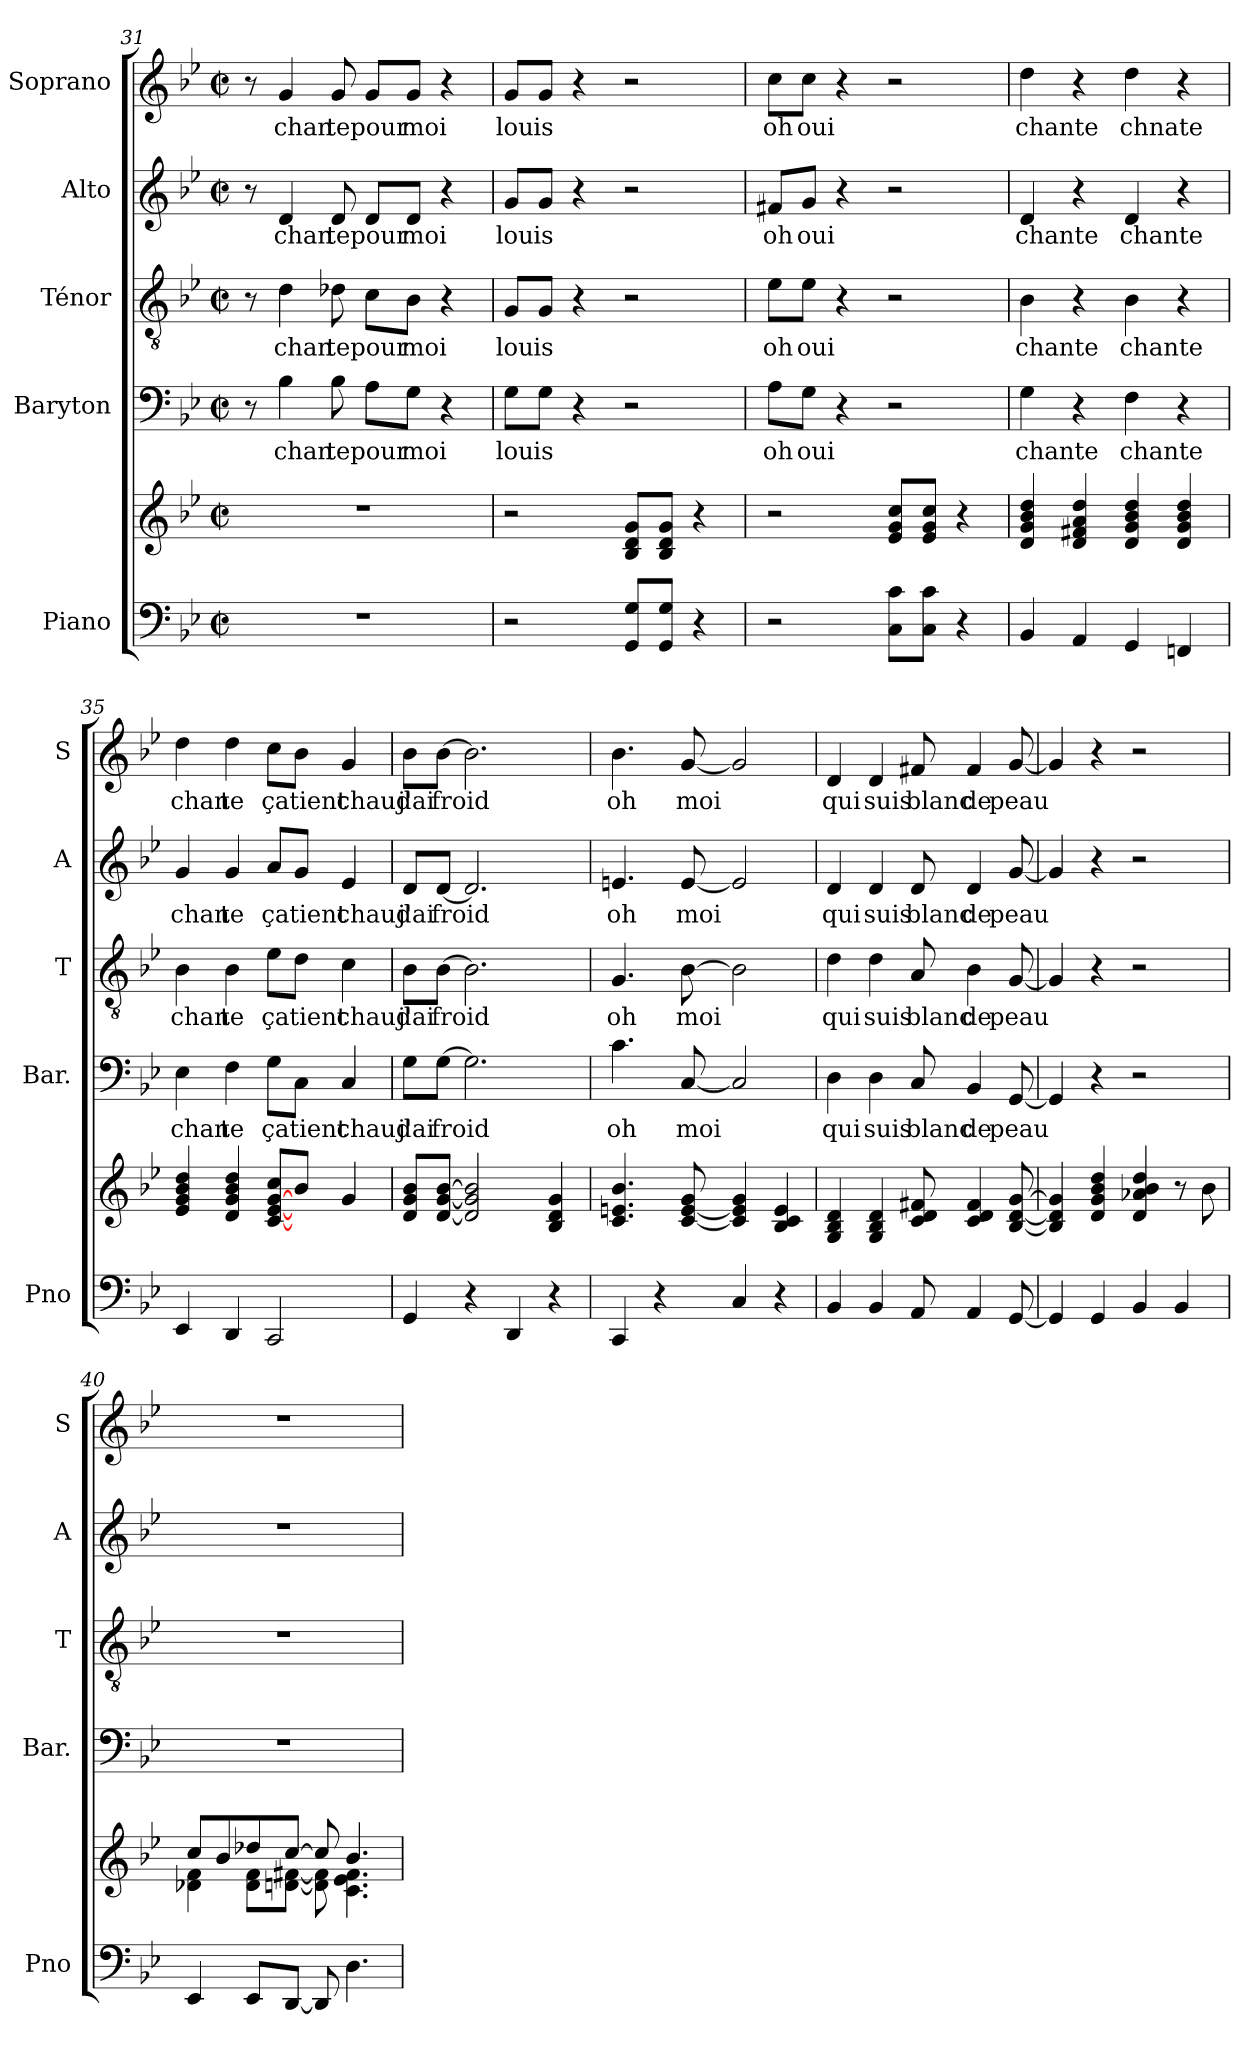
**kern	**kern	**kern	**text	**kern	**text	**kern	**text	**kern	**text
*part5	*part5	*part4	*part4	*part3	*part3	*part2	*part2	*part1	*part1
*staff6	*staff5	*staff4	*staff4	*staff3	*staff3	*staff2	*staff2	*staff1	*staff1
*I"Piano	*	*I"Baryton	*	*I"Ténor	*	*I"Alto	*	*I"Soprano	*
*I'Pno	*	*I'Bar.	*	*I'T	*	*I'A	*	*I'S	*
*clefF4	*clefG2	*clefF4	*	*clefGv2	*	*clefG2	*	*clefG2	*
*k[b-e-]	*k[b-e-]	*k[b-e-]	*	*k[b-e-]	*	*k[b-e-]	*	*k[b-e-]	*
*B-:	*B-:	*B-:	*	*B-:	*	*B-:	*	*B-:	*
*M2/2	*M2/2	*M2/2	*	*M2/2	*	*M2/2	*	*M2/2	*
*met(c|)	*met(c|)	*met(c|)	*	*met(c|)	*	*met(c|)	*	*met(c|)	*
=31	=31	=31	=31	=31	=31	=31	=31	=31	=31
1r	1r	8r	.	8r	.	8r	.	8r	.
!	!	!	!LO:LY:b	!	!LO:LY:b	!	!LO:LY:b	!	!LO:LY:b
.	.	4B-\	chan	4d\	chan	4d/	chan	4g/	chan
!	!	!	!LO:LY:b	!	!LO:LY:b	!	!LO:LY:b	!	!LO:LY:b
.	.	8B-\	te	8d-X\	te	8d/	te	8g/	te
!	!	!	!LO:LY:b	!	!LO:LY:b	!	!LO:LY:b	!	!LO:LY:b
.	.	8A\L	pour	8c\L	pour	8d/L	pour	8g/L	pour
!	!	!	!LO:LY:b	!	!LO:LY:b	!	!LO:LY:b	!	!LO:LY:b
.	.	8G\J	moi	8B-\J	moi	8d/J	moi	8g/J	moi
.	.	4r	.	4r	.	4r	.	4r	.
=32	=32	=32	=32	=32	=32	=32	=32	=32	=32
!	!	!	!LO:LY:b	!	!LO:LY:b	!	!LO:LY:b	!	!LO:LY:b
2r	2r	8G\L	lou	8G/L	lou	8g/L	lou	8g/L	lou
!	!	!	!LO:LY:b	!	!LO:LY:b	!	!LO:LY:b	!	!LO:LY:b
.	.	8G\J	is	8G/J	is	8g/J	is	8g/J	is
.	.	4r	.	4r	.	4r	.	4r	.
8GG/ 8G/L	8B-/ 8d/ 8g/L	2r	.	2r	.	2r	.	2r	.
8GG/ 8G/J	8B-/ 8d/ 8g/J	.	.	.	.	.	.	.	.
4r	4r	.	.	.	.	.	.	.	.
!!LO:LB:g=z
=33	=33	=33	=33	=33	=33	=33	=33	=33	=33
!	!	!	!LO:LY:b	!	!LO:LY:b	!	!LO:LY:b	!	!LO:LY:b
2r	2r	8A\L	oh	8e-\L	oh	8f#X/L	oh	8cc\L	oh
!	!	!	!LO:LY:b	!	!LO:LY:b	!	!LO:LY:b	!	!LO:LY:b
.	.	8G\J	oui	8e-\J	oui	8g/J	oui	8cc\J	oui
.	.	4r	.	4r	.	4r	.	4r	.
8C\ 8c\L	8e-/ 8g/ 8cc/L	2r	.	2r	.	2r	.	2r	.
8C\ 8c\J	8e-/ 8g/ 8cc/J	.	.	.	.	.	.	.	.
4r	4r	.	.	.	.	.	.	.	.
=34	=34	=34	=34	=34	=34	=34	=34	=34	=34
!	!	!	!LO:LY:b	!	!LO:LY:b	!	!LO:LY:b	!	!LO:LY:b
4BB-/	4d/ 4g/ 4b-/ 4dd/	4G\	chante	4B-\	chante	4d/	chante	4dd\	chante
4AA/	4d/ 4f#X/ 4a/ 4dd/	4r	.	4r	.	4r	.	4r	.
!	!	!	!LO:LY:b	!	!LO:LY:b	!	!LO:LY:b	!	!LO:LY:b
4GG/	4d/ 4g/ 4b-/ 4dd/	4F\	chante	4B-\	chante	4d/	chante	4dd\	chnate
4FFn/	4d/ 4g/ 4b-/ 4dd/	4r	.	4r	.	4r	.	4r	.
=35	=35	=35	=35	=35	=35	=35	=35	=35	=35
!	!	!	!LO:LY:b	!	!LO:LY:b	!	!LO:LY:b	!	!LO:LY:b
4EE-/	4e-/ 4g/ 4b-/ 4dd/	4E-\	chan	4B-\	chan	4g/	chan	4dd\	chan
!	!	!	!LO:LY:b	!	!LO:LY:b	!	!LO:LY:b	!	!LO:LY:b
4DD/	4d/ 4g/ 4b-/ 4dd/	4F\	te	4B-\	te	4g/	te	4dd\	te
!	!	!	!LO:LY:b	!	!LO:LY:b	!	!LO:LY:b	!	!LO:LY:b
2CC/	[8c/ [8e-/ [8g/ 8cc/L	8G\L	ça	8e-\L	ça	8a/L	ça	8cc\L	ça
!	!	!	!LO:LY:b	!	!LO:LY:b	!	!LO:LY:b	!	!LO:LY:b
.	8b-/J	8C\J	tient	8d\J	tient	8g/J	tient	8b-\J	tient
!	!	!	!LO:LY:b	!	!LO:LY:b	!	!LO:LY:b	!	!LO:LY:b
.	4g/	4C/	chaud	4c\	chaud	4e-/	chaud	4g/	chaud
=36	=36	=36	=36	=36	=36	=36	=36	=36	=36
!	!	!	!LO:LY:b	!	!LO:LY:b	!	!LO:LY:b	!	!LO:LY:b
4GG/	8d/ 8g/ 8b-/L	8G\L	j'ai	8B-\L	j'ai	8d/L	j'ai	8b-\L	j'ai
!	!	!	!LO:LY:b	!	!LO:LY:b	!	!LO:LY:b	!	!LO:LY:b
.	[8d/ [8g/ [8b-/J	[8G\J	froid	[8B-\J	froid	[8d/J	froid	[8b-\J	froid
4r	2d/] 2g/] 2b-/]	2.G\]	.	2.B-\]	.	2.d/]	.	2.b-\]	.
4DD/	.	.	.	.	.	.	.	.	.
4r	4B-/ 4d/ 4g/	.	.	.	.	.	.	.	.
!!LO:PB:g=z
=37	=37	=37	=37	=37	=37	=37	=37	=37	=37
!	!	!	!LO:LY:b	!	!LO:LY:b	!	!LO:LY:b	!	!LO:LY:b
4CC/	4.c/ 4.en/ 4.b-/	4.c\	oh	4.G/	oh	4.en/	oh	4.b-\	oh
4r	.	.	.	.	.	.	.	.	.
!	!	!	!LO:LY:b	!	!LO:LY:b	!	!LO:LY:b	!	!LO:LY:b
.	[8c/ [8e/ 8g/	[8C/	moi	[8B-\	moi	[8e/	moi	[8g/	moi
4C/	4c/] 4e/] 4g/	2C/]	.	2B-\]	.	2e/]	.	2g/]	.
4r	4B-/ 4c/ 4e/	.	.	.	.	.	.	.	.
=38	=38	=38	=38	=38	=38	=38	=38	=38	=38
!	!	!	!LO:LY:b	!	!LO:LY:b	!	!LO:LY:b	!	!LO:LY:b
4BB-/	4G/ 4B-/ 4d/	4D\	qui	4d\	qui	4d/	qui	4d/	qui
!	!	!	!LO:LY:b	!	!LO:LY:b	!	!LO:LY:b	!	!LO:LY:b
4BB-/	4G/ 4B-/ 4d/	4D\	suis	4d\	suis	4d/	suis	4d/	suis
!	!	!	!LO:LY:b	!	!LO:LY:b	!	!LO:LY:b	!	!LO:LY:b
8AA/	8c/ 8d/ 8f#X/	8C/	blanc	8A/	blanc	8d/	blanc	8f#X/	blanc
!	!	!	!LO:LY:b	!	!LO:LY:b	!	!LO:LY:b	!	!LO:LY:b
4AA/	4c/ 4d/ 4f#/	4BB-/	de	4B-\	de	4d/	de	4f#/	de
!	!	!	!LO:LY:b	!	!LO:LY:b	!	!LO:LY:b	!	!LO:LY:b
[8GG/	[8B-/ [8d/ [8g/	[8GG/	peau	[8G/	peau	[8g/	peau	[8g/	peau
=39	=39	=39	=39	=39	=39	=39	=39	=39	=39
4GG/]	4B-/] 4d/] 4g/]	4GG/]	.	4G/]	.	4g/]	.	4g/]	.
4GG/	4d/ 4g/ 4b-/ 4dd/	4r	.	4r	.	4r	.	4r	.
4BB-/	4d/ 4a-X/ 4b-/ 4dd/	2r	.	2r	.	2r	.	2r	.
4BB-/	8r	.	.	.	.	.	.	.	.
.	8b-\	.	.	.	.	.	.	.	.
=40	=40	=40	=40	=40	=40	=40	=40	=40	=40
*	*^	*	*	*	*	*	*	*	*
4EE-/	8cc/L	4d-X\ 4f\	1r	.	1r	.	1r	.	1r	.
.	8b-/	.	.	.	.	.	.	.	.	.
8EE-/L	8dd-X/	8d-\ 8f\L	.	.	.	.	.	.	.	.
[8DD/J	[>8cc/J	[<8dn\ [<8f#X\J	.	.	.	.	.	.	.	.
8DD/]	8cc/]	8d\] 8f#\]	.	.	.	.	.	.	.	.
4.D\	4.b-/	4.c\ 4.e-\ 4.f#\	.	.	.	.	.	.	.	.
*	*v	*v	*	*	*	*	*	*	*	*
=	=	=	=	=	=	=	=	=	=
*-	*-	*-	*-	*-	*-	*-	*-	*-	*-
